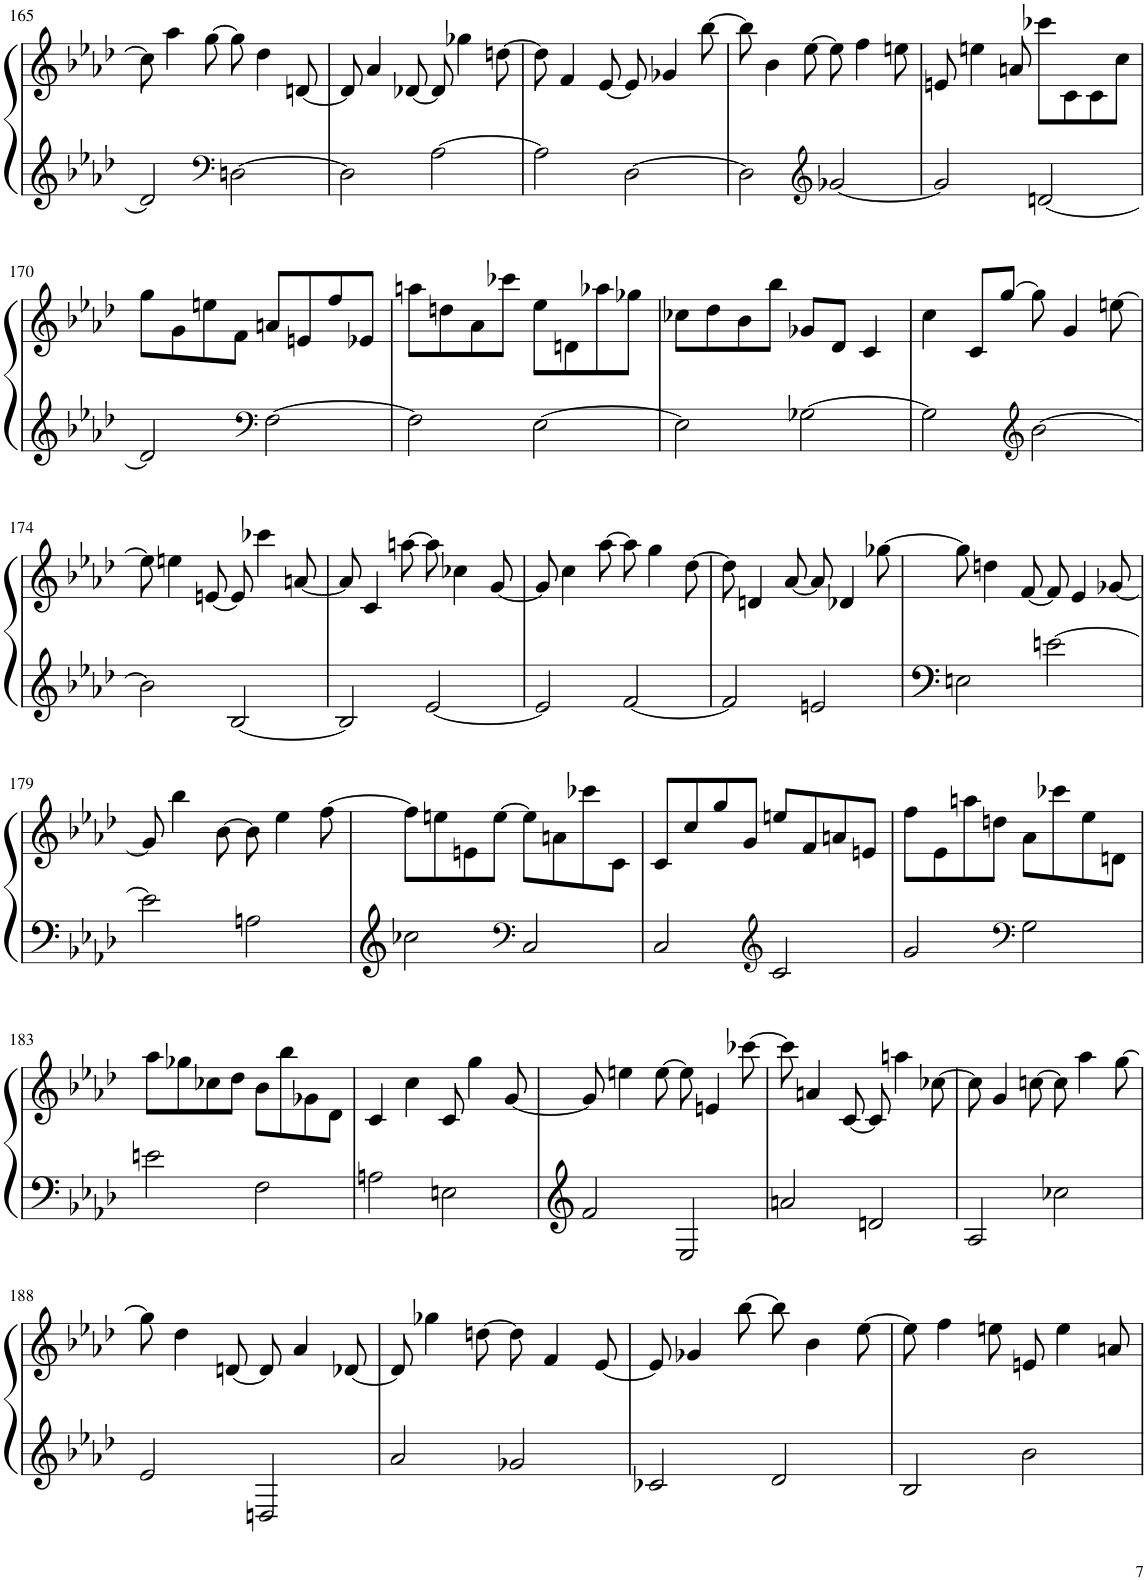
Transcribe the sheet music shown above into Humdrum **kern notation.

**kern	**kern
*part1	*part1
*staff2	*staff1
*I"Klavier	*
*I'Klav.	*
!!LO:PB:g=z
*clefG2	*clefG2
*k[b-e-a-d-]	*k[b-e-a-d-]
*M4/4	*M4/4
=165	=165
2d-/]	8cc\]
.	4aa-\
.	[8gg\
*clefF4	*
[2Dn\	8gg\]
.	4dd-\
.	[8dn/
=166	=166
2D\]	8d/]
.	4a-/
.	[8d-X/
[2A-\	8d-/]
.	4gg-X\
.	[8ddn\
=167	=167
2A-\]	8dd\]
.	4f/
.	[8e-/
[2D-\	8e-/]
.	4g-X/
.	[8bb-\
=168	=168
2D-\]	8bb-\]
.	4b-\
.	[8ee-\
*clefG2	*
[2g-X/	8ee-\]
.	4ff\
.	8een\
=169	=169
2g-/]	8en/
.	4een\
.	8an/
[2dn/	8ccc-X\L
.	8c\
.	8c\
.	8cc\J
!!LO:LB:g=z
=170	=170
2d/]	8gg\L
.	8g\
.	8een\
.	8f\J
*clefF4	*
[2F\	8an/L
.	8en/
.	8ff/
.	8e-X/J
=171	=171
2F\]	8aan\L
.	8ddn\
.	8a-\
.	8ccc-X\J
[2E-\	8ee-\L
.	8dn\
.	8aa-X\
.	8gg-X\J
=172	=172
2E-\]	8cc-X\L
.	8dd-\
.	8b-\
.	8bb-\J
[2G-X\	8g-X/L
.	8d-/J
.	4c/
=173	=173
2G-\]	4cc\
.	8c/L
.	[8gg/J
*clefG2	*
[2b-\	8gg\]
.	4g/
.	[8een\
!!LO:LB:g=z
=174	=174
2b-\]	8ee\]
.	4een\
.	[8en/
[2B-/	8e/]
.	4ccc-X\
.	[8an/
=175	=175
2B-/]	8a/]
.	4c/
.	[8aan\
[2e-/	8aa\]
.	4cc-X\
.	[8g/
=176	=176
2e-/]	8g/]
.	4cc\
.	[8aa-\
[2f/	8aa-\]
.	4gg\
.	[8dd-\
=177	=177
2f/]	8dd-\]
.	4dn/
.	[8a-/
2en/	8a-/]
.	4d-X/
.	[8gg-X\
=178	=178
2En\	8gg-\]
.	4ddn\
.	[8f/
[2en\	8f/]
.	4e-/
.	[8g-X/
!!LO:LB:g=z
=179	=179
2e\]	8g-/]
.	4bb-\
.	[8b-\
2An\	8b-\]
.	4ee-\
.	[8ff\
=180	=180
2cc-X\	8ff\L]
.	8een\
.	8en\
.	[8ee\J
*clefF4	*
2C/	8ee\L]
.	8an\
.	8ccc-X\
.	8c\J
=181	=181
2C/	8c/L
.	8cc/
.	8gg/
.	8g/J
*clefG2	*
2c/	8een/L
.	8f/
.	8an/
.	8en/J
=182	=182
2g/	8ff\L
.	8e-\
.	8aan\
.	8ddn\J
*clefF4	*
2G\	8a-\L
.	8ccc-X\
.	8ee-\
.	8dn\J
!!LO:LB:g=z
=183	=183
2en\	8aa-\L
.	8gg-X\
.	8cc-X\
.	8dd-\J
2F\	8b-\L
.	8bb-\
.	8g-X\
.	8d-\J
=184	=184
2An\	4c/
.	4cc\
2En\	8c/
.	4gg\
.	[8g/
=185	=185
2f/	8g/]
.	4een\
.	[8ee\
2E-/	8ee\]
.	4en/
.	[8ccc-X\
=186	=186
2an/	8ccc-\]
.	4an/
.	[8c/
2dn/	8c/]
.	4aan\
.	[8cc-X\
=187	=187
2A-/	8cc-\]
.	4g/
.	[8ccn\
2cc-X\	8cc\]
.	4aa-\
.	[8gg\
!!LO:LB:g=z
=188	=188
2e-/	8gg\]
.	4dd-\
.	[8dn/
2Dn/	8d/]
.	4a-/
.	[8d-X/
=189	=189
2a-/	8d-/]
.	4gg-X\
.	[8ddn\
2g-X/	8dd\]
.	4f/
.	[8e-/
=190	=190
2c-X/	8e-/]
.	4g-X/
.	[8bb-\
2d-/	8bb-\]
.	4b-\
.	[8ee-\
=191	=191
2B-/	8ee-\]
.	4ff\
.	8een\
2b-\	8en/
.	4ee\
.	8an/
=	=
*-	*-
